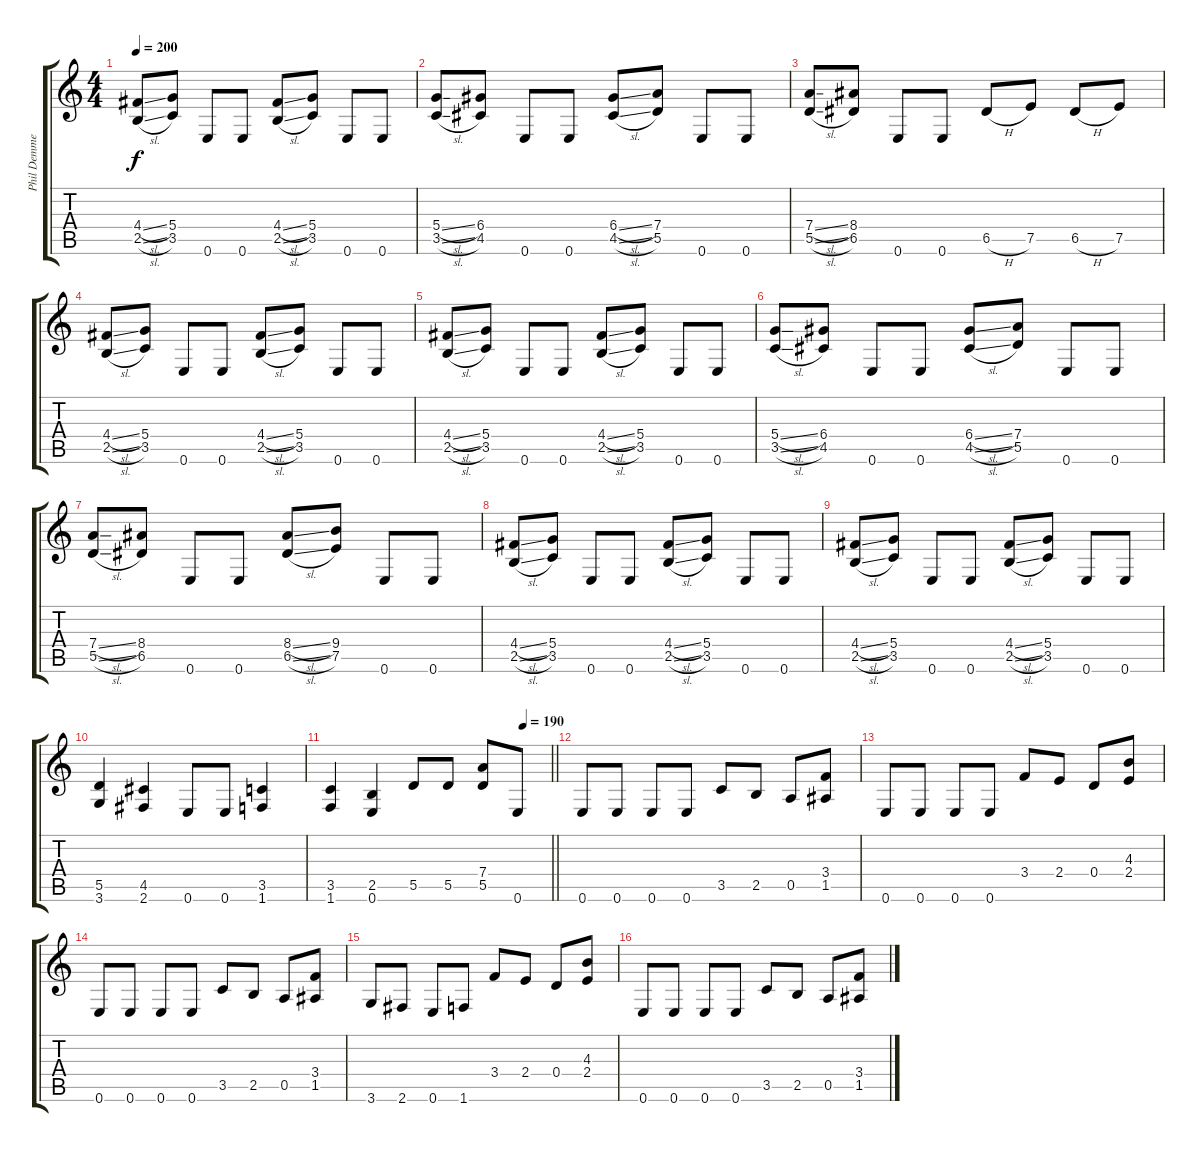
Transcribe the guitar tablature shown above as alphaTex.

\track ("Phil Demmel" "Phil Demme") {instrument distortionguitar}
\staff {score tabs}
\tuning (E4 B3 G3 D3 A2 E2) {hide}
\ts (4 4)
\tempo 200
\clef g2
\ks c
(4.4{sl} 2.5{sl}).8{dy f} (5.4 3.5).8 0.6.8 0.6.8 (4.4{sl} 2.5{sl}).8 (5.4 3.5).8 0.6.8 0.6.8 |
(5.4{sl} 3.5{sl}).8 (6.4 4.5).8 0.6.8 0.6.8 (6.4{sl} 4.5{sl}).8 (7.4 5.5).8 0.6.8 0.6.8 |
(7.4{sl} 5.5{sl}).8 (8.4 6.5).8 0.6.8 0.6.8 6.5{h}.8 7.5.8 6.5{h}.8 7.5.8 |
(4.4{sl} 2.5{sl}).8 (5.4 3.5).8 0.6.8 0.6.8 (4.4{sl} 2.5{sl}).8 (5.4 3.5).8 0.6.8 0.6.8 |
(4.4{sl} 2.5{sl}).8 (5.4 3.5).8 0.6.8 0.6.8 (4.4{sl} 2.5{sl}).8 (5.4 3.5).8 0.6.8 0.6.8 |
(5.4{sl} 3.5{sl}).8 (6.4 4.5).8 0.6.8 0.6.8 (6.4{sl} 4.5{sl}).8 (7.4 5.5).8 0.6.8 0.6.8 |
(7.4{sl} 5.5{sl}).8 (8.4 6.5).8 0.6.8 0.6.8 (8.4{sl} 6.5{sl}).8 (9.4 7.5).8 0.6.8 0.6.8 |
(4.4{sl} 2.5{sl}).8 (5.4 3.5).8 0.6.8 0.6.8 (4.4{sl} 2.5{sl}).8 (5.4 3.5).8 0.6.8 0.6.8 |
(4.4{sl} 2.5{sl}).8 (5.4 3.5).8 0.6.8 0.6.8 (4.4{sl} 2.5{sl}).8 (5.4 3.5).8 0.6.8 0.6.8 |
(5.5 3.6).4 (4.5 2.6).4 0.6.8 0.6.8 (3.5 1.6).4 |
\tempo (190 0.875)
\barLineRight lightlight
(3.5 1.6).4 (2.5 0.6).4 5.5.8 5.5.8 (7.4 5.5).8 0.6.8 |
0.6.8 0.6.8 0.6.8 0.6.8 3.5.8 2.5.8 0.5.8 (3.4 1.5).8 |
0.6.8 0.6.8 0.6.8 0.6.8 3.4.8 2.4.8 0.4.8 (4.3 2.4).8 |
0.6.8 0.6.8 0.6.8 0.6.8 3.5.8 2.5.8 0.5.8 (3.4 1.5).8 |
3.6.8 2.6.8 0.6.8 1.6.8 3.4.8 2.4.8 0.4.8 (4.3 2.4).8 |
0.6.8 0.6.8 0.6.8 0.6.8 3.5.8 2.5.8 0.5.8 (3.4 1.5).8
